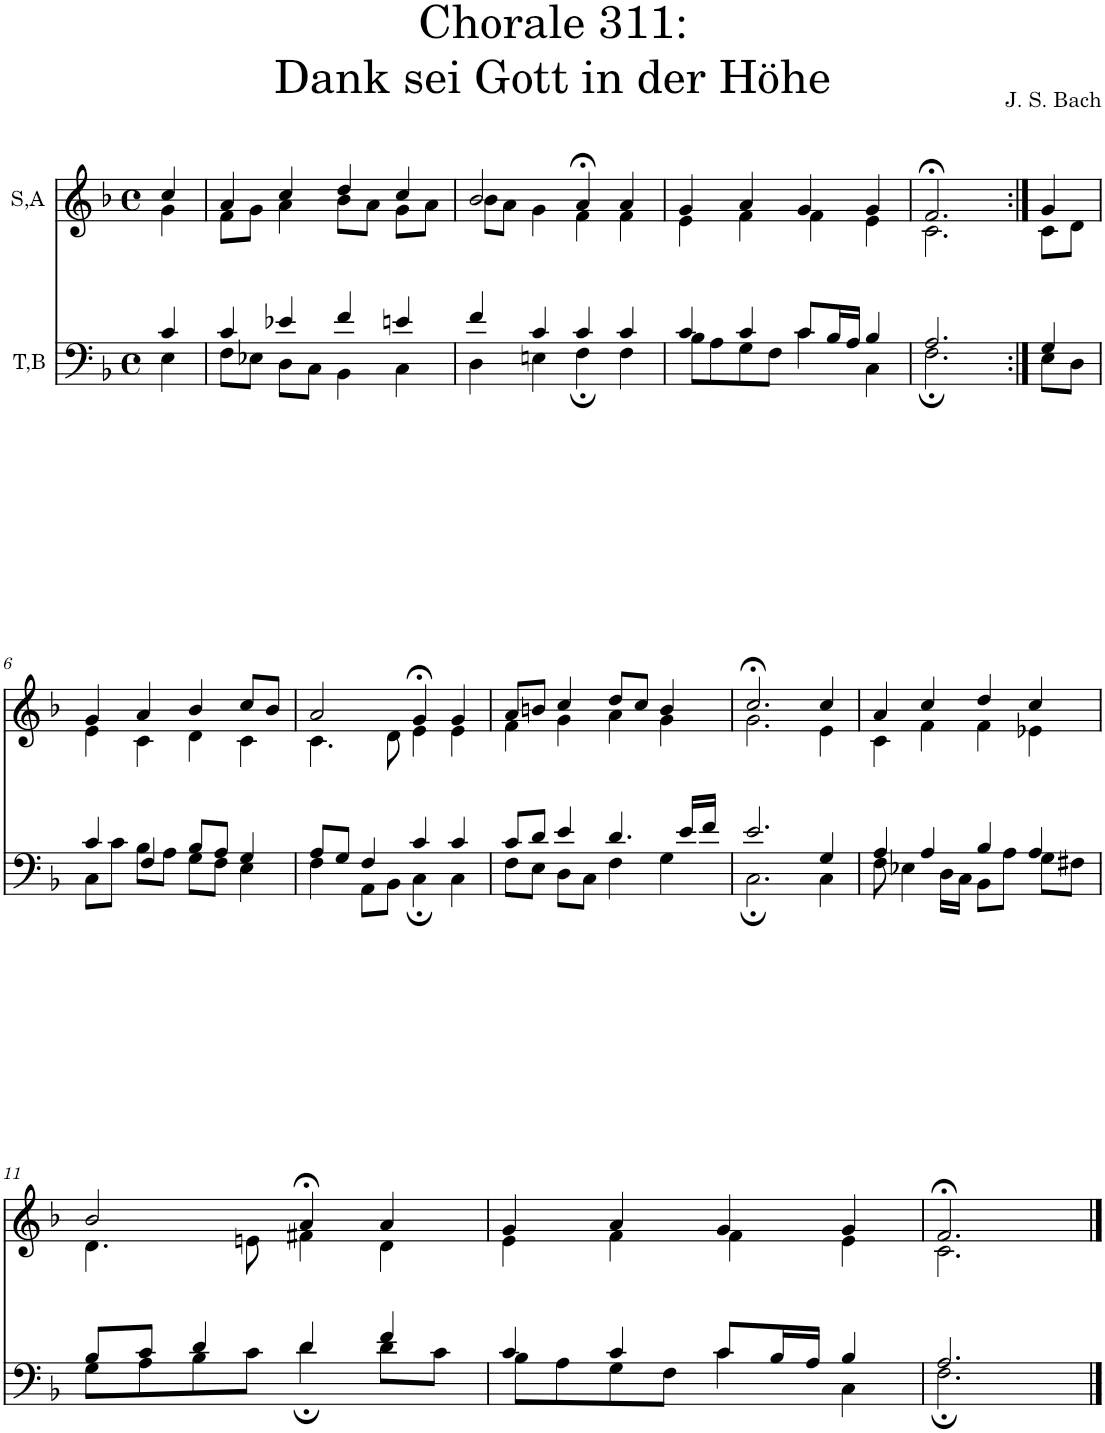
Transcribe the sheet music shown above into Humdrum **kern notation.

**kern	**kern
*part2	*part1
*staff2	*staff1
*I"T,B	*I"S,A
*clefF4	*clefG2
*k[b-]	*k[b-]
*M4/4	*M4/4
*met(c)	*met(c)
=	=
*^	*^
4c/	4E\	4cc/	4g\
=1	=1	=1	=1
4c/	8F\L	4a/	8f\L
.	8E-X\J	.	8g\J
4e-X/	8D\L	4cc/	4a\
.	8C\J	.	.
4f/	4BB-\	4dd/	8b-\L
.	.	.	8a\J
4en/	4C\	4cc/	8g\L
.	.	.	8a\J
=2	=2	=2	=2
4f/	4D\	2b-/	8b-\L
.	.	.	8a\J
4c/	4En\	.	4g\
4c/	4F;\	4a;</	4f\
4c/	4F\	4a/	4f\
=3	=3	=3	=3
4c/	8B-\L	4g/	4e\
.	8A\	.	.
4c/	8G\	4a/	4f\
.	8F\J	.	.
8c/L	4c\	4g/	4f\
16B-/L	.	.	.
16A/JJ	.	.	.
4B-/	4C\	4g/	4e\
=1068	=1068	=1068	=1068
2.A/	2.F;\	2.f;</	2.c\
=1069:|!	=1069:|!	=1069:|!	=1069:|!
4G/	8E\L	4g/	8c\L
.	8D\J	.	8d\J
!!LO:LB:g=z	!!
=6	=6	=6	=6
4c/	8C\L	4g/	4e\
.	8c\J	.	.
4F/	8B-\L	4a/	4c\
.	8A\J	.	.
8B-/L	8G\L	4b-/	4d\
8A/J	8F\J	.	.
4G/	4E\	8cc/L	4c\
.	.	8b-/J	.
=7	=7	=7	=7
8A/L	4F\	2a/	4.c\
8G/J	.	.	.
4F/	8AA\L	.	.
.	8BB-\J	.	8d\
4c/	4C;\	4g;</	4e\
4c/	4C\	4g/	4e\
=8	=8	=8	=8
8c/L	8F\L	8a/L	4f\
8d/J	8E\J	8bn/J	.
4e/	8D\L	4cc/	4g\
.	8C\J	.	.
4.d/	4F\	8dd/L	4a\
.	.	8cc/J	.
.	4G\	4b/	4g\
16e/LL	.	.	.
16f/JJ	.	.	.
=9	=9	=9	=9
2.e/	2.C;\	2.cc;</	2.g\
4G/	4C\	4cc/	4e\
=10	=10	=10	=10
4A/	8F\	4a/	4c\
.	4E-X\	.	.
4A/	.	4cc/	4f\
.	16D\LL	.	.
.	16C\JJ	.	.
4B-/	8BB-\L	4dd/	4f\
.	8A\J	.	.
4A/	8G\L	4cc/	4e-X\
.	8F#X\J	.	.
!!LO:LB:g=z	!!
=11	=11	=11	=11
8B-/L	8G\L	2b-/	4.d\
8c/J	8A\	.	.
4d/	8B-\	.	.
.	8c\J	.	8en\
4d/	4d;\	4a;</	4f#X\
4f/	8d\L	4a/	4d\
.	8c\J	.	.
=12	=12	=12	=12
4c/	8B-\L	4g/	4e\
.	8A\	.	.
4c/	8G\	4a/	4f\
.	8F\J	.	.
8c/L	4c\	4g/	4f\
16B-/L	.	.	.
16A/JJ	.	.	.
4B-/	4C\	4g/	4e\
=13	=13	=13	=13
2.A/	2.F;\	2.f;</	2.c\
*v	*v	*	*
*	*v	*v
==	==
*-	*-
